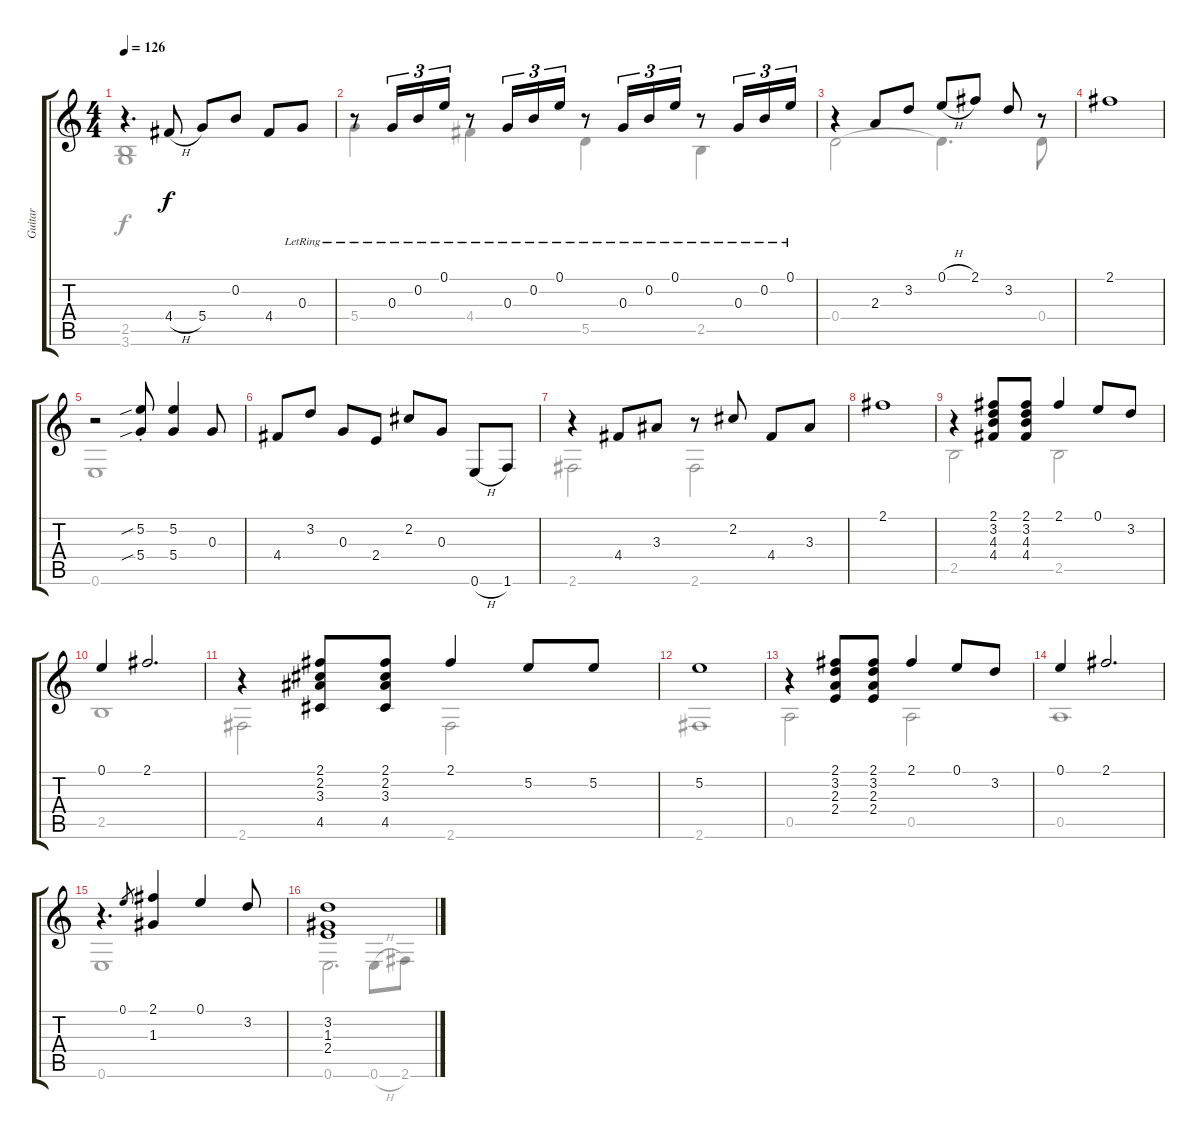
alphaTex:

\track ("Guitar" "Guitar") {instrument acousticguitarsteel}
\staff {score tabs}
\tuning (E4 B3 G3 D3 A2 E2) {hide}
\voice
\ts (4 4)
\tempo 126
\clef g2
\ks c
r.4{d dy f} 4.4{h}.8 5.4.8 0.2.8 4.4.8 0.3{lr}.8 |
r.8 0.3{lr}.16{tu (3 2)} 0.2{lr}.16{tu (3 2)} 0.1{lr}.16{tu (3 2)} r.8 0.3{lr}.16{tu (3 2)} 0.2{lr}.16{tu (3 2)} 0.1{lr}.16{tu (3 2)} r.8 0.3{lr}.16{tu (3 2)} 0.2{lr}.16{tu (3 2)} 0.1{lr}.16{tu (3 2)} r.8 0.3{lr}.16{tu (3 2)} 0.2{lr}.16{tu (3 2)} 0.1{lr}.16{tu (3 2)} |
r.4 2.3.8 3.2.8 0.1{h}.8 2.1.8 3.2.8 r.8 |
2.1.1 |
r.2 (5.2{sib st} 5.4{sib st}).8 (5.2 5.4).4 0.3.8 |
4.4.8 3.2.8 0.3.8 2.4.8 2.2.8 0.3.8 0.6{h}.8 1.6.8 |
r.4 4.4.8 3.3.8 r.8 2.2.8 4.4.8 3.3.8 |
2.1.1 |
r.4 (2.1 3.2 4.3 4.4).8 (2.1 3.2 4.3 4.4).8 2.1.4 0.1.8 3.2.8 |
0.1.4 2.1.2{d} |
r.4 (2.1 2.2 3.3 4.5).8 (2.1 2.2 3.3 4.5).8 2.1.4 5.2.8 5.2.8 |
5.2.1 |
r.4 (2.1 3.2 2.3 2.4).8 (2.1 3.2 2.3 2.4).8 2.1.4 0.1.8 3.2.8 |
0.1.4 2.1.2{d} |
r.4{d} 0.1.8{gr} (2.1 1.3).4 0.1.4 3.2.8 |
(3.2 1.3 2.4).1
\voice
\clef g2
\ottava regular
\simile none
\ks c
(2.5 3.6).1{dy f} |
5.4.4 4.4.4 5.5.4 2.5.4 |
0.4.2 0.4{t}.4{d} 0.4.8 |
|
0.6.1 |
|
2.6.2 2.6.2 |
|
2.5.2 2.5.2 |
2.5.1 |
2.6.2 2.6.2 |
2.6.1 |
0.5.2 0.5.2 |
0.5.1 |
0.6.1 |
0.6.2{d} 0.6{h}.8 2.6.8
